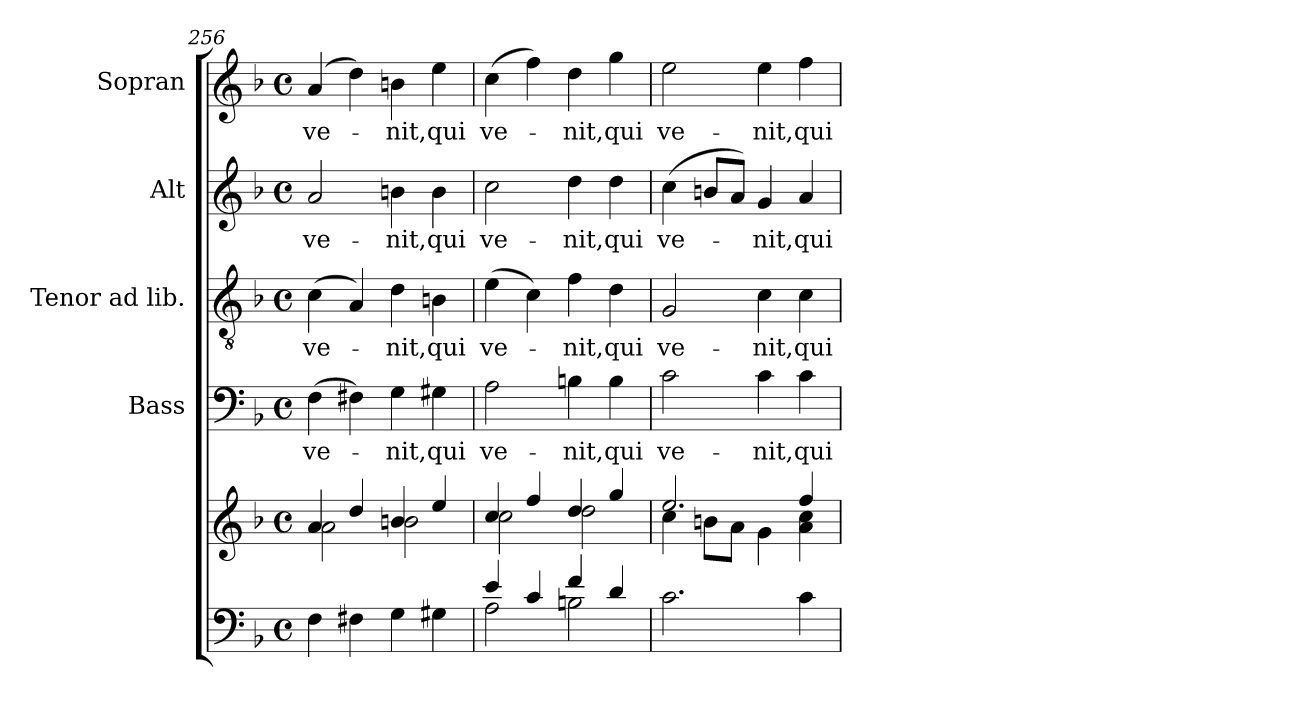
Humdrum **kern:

**kern	**kern	**kern	**text	**kern	**text	**kern	**text	**kern	**text
*part5	*part5	*part4	*part4	*part3	*part3	*part2	*part2	*part1	*part1
*staff6	*staff5	*staff4	*staff4	*staff3	*staff3	*staff2	*staff2	*staff1	*staff1
*	*	*I"Bass	*	*I"Tenor ad lib.	*	*I"Alt	*	*I"Sopran	*
*	*	*I'B.	*	*I'T.	*	*I'A.	*	*I'S.	*
!!LO:LB:g=z
*clefF4	*clefG2	*clefF4	*	*clefGv2	*	*clefG2	*	*clefG2	*
*k[b-]	*k[b-]	*k[b-]	*	*k[b-]	*	*k[b-]	*	*k[b-]	*
*F:	*F:	*F:	*	*F:	*	*F:	*	*F:	*
*M4/4	*M4/4	*M4/4	*	*M4/4	*	*M4/4	*	*M4/4	*
*met(c)	*met(c)	*met(c)	*	*met(c)	*	*met(c)	*	*met(c)	*
=256	=256	=256	=256	=256	=256	=256	=256	=256	=256
*	*^	*	*	*	*	*	*	*	*
!	!	!	!	!LO:LY:b	!	!LO:LY:b	!	!LO:LY:b	!	!LO:LY:b
4F\	4a/	2a\	(>4F\	ve-	(>4c\	ve-	2a/	ve-	(4a/	ve-
4F#X\	4dd/	.	4F#X\)	.	4A/)	.	.	.	4dd\)	.
!	!	!	!	!LO:LY:b	!	!LO:LY:b	!	!LO:LY:b	!	!LO:LY:b
4G\	4bn/	2b\	4G\	-nit,	4d\	-nit,	4bn\	-nit,	4bn\	-nit,
!	!	!	!	!LO:LY:b	!	!LO:LY:b	!	!LO:LY:b	!	!LO:LY:b
4G#X\	4ee/	.	4G#X\	qui	4Bn\	qui	4b\	qui	4ee\	qui
=257	=257	=257	=257	=257	=257	=257	=257	=257	=257	=257
*^	*	*	*	*	*	*	*	*	*	*
!	!	!	!	!	!LO:LY:b	!	!LO:LY:b	!	!LO:LY:b	!	!LO:LY:b
4e/	2A\	4cc/	2cc\	2A\	ve-	(>4e\	ve-	2cc\	ve-	(>4cc\	ve-
4c/	.	4ff/	.	.	.	4c\)	.	.	.	4ff\)	.
!	!	!	!	!	!LO:LY:b	!	!LO:LY:b	!	!LO:LY:b	!	!LO:LY:b
4f/	2Bn\	4dd/	2dd\	4Bn\	-nit,	4f\	-nit,	4dd\	-nit,	4dd\	-nit,
!	!	!	!	!	!LO:LY:b	!	!LO:LY:b	!	!LO:LY:b	!	!LO:LY:b
4d/	.	4gg/	.	4B\	qui	4d\	qui	4dd\	qui	4gg\	qui
*v	*v	*	*	*	*	*	*	*	*	*	*
=258	=258	=258	=258	=258	=258	=258	=258	=258	=258	=258
!	!	!	!	!LO:LY:b	!	!LO:LY:b	!	!LO:LY:b	!	!LO:LY:b
2.c\	2.ee/	4cc\	2c\	ve-	2G/	ve-	(>4cc\	ve-	2ee\	ve-
.	.	8bn\L	.	.	.	.	8bn/L	.	.	.
.	.	8a\J	.	.	.	.	8a/J)	.	.	.
!	!	!	!	!LO:LY:b	!	!LO:LY:b	!	!LO:LY:b	!	!LO:LY:b
.	.	4g\	4c\	-nit,	4c\	-nit,	4g/	-nit,	4ee\	-nit,
!	!	!	!	!LO:LY:b	!	!LO:LY:b	!	!LO:LY:b	!	!LO:LY:b
4c\	4ff/	4a\ 4cc\	4c\	qui	4c\	qui	4a/	qui	4ff\	qui
*	*v	*v	*	*	*	*	*	*	*	*
=	=	=	=	=	=	=	=	=	=
*-	*-	*-	*-	*-	*-	*-	*-	*-	*-
